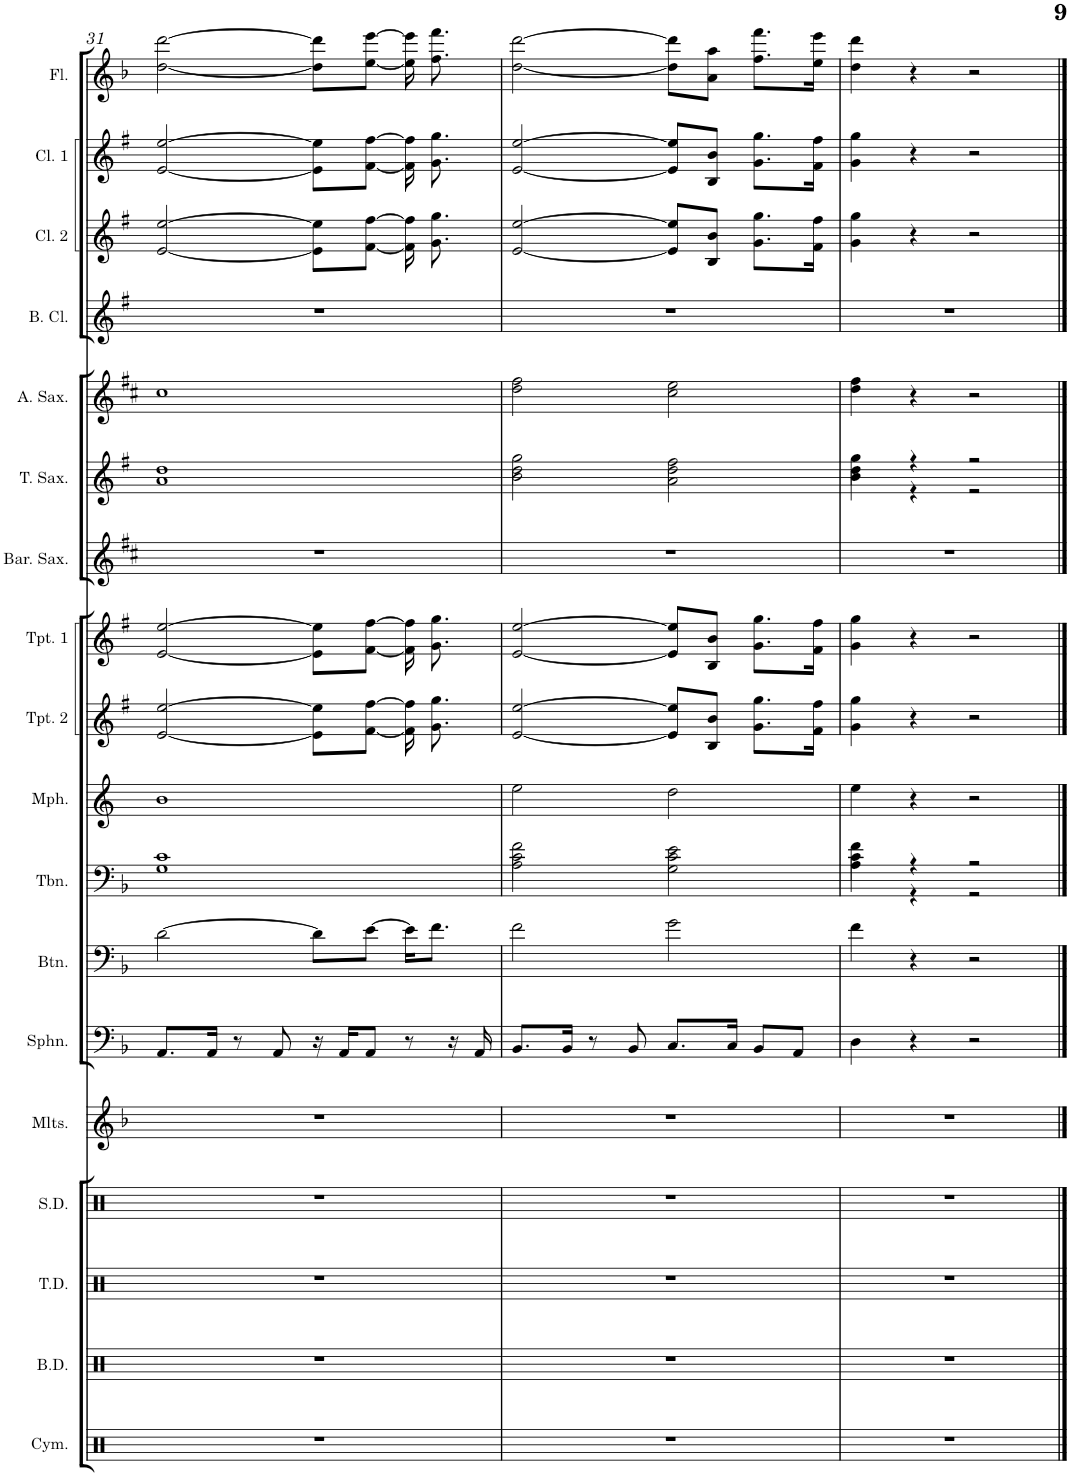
**kern	**kern	**kern	**kern	**kern	**kern	**kern	**kern	**kern	**kern	**kern	**kern	**kern	**kern	**kern	**kern	**kern	**kern
*part18	*part17	*part16	*part15	*part14	*part13	*part12	*part11	*part10	*part9	*part8	*part7	*part6	*part5	*part4	*part3	*part2	*part1
*staff18	*staff17	*staff16	*staff15	*staff14	*staff13	*staff12	*staff11	*staff10	*staff9	*staff8	*staff7	*staff6	*staff5	*staff4	*staff3	*staff2	*staff1
*I"Cymbals	*I"Bass Drums	*I"Tenor Drums	*I"Snare Drum	*I"Mallets	*I"Sousaphone	*I"Baritone	*I"Trombone	*I"Mellophone	*I"Trumpet 2	*I"Trumpet 1	*I"Baritone Sax	*I"Tenor Sax	*I"Alto Sax	*I"Bass Clarinet	*I"Clarinet 2	*I"Clarinet 1	*I"Flute
*I'Cym.	*I'B.D.	*I'T.D.	*I'S.D.	*I'Mlts.	*I'Sphn.	*I'Btn.	*I'Tbn.	*I'Mph.	*I'Tpt. 2	*I'Tpt. 1	*I'Bar. Sax.	*I'T. Sax.	*I'A. Sax.	*I'B. Cl.	*I'Cl. 2	*I'Cl. 1	*I'Fl.
!!LO:PB:g=z
*clefX	*clefX	*clefX	*clefX	*clefG2	*clefF4	*clefF4	*clefF4	*clefG2	*clefG2	*clefG2	*clefG2	*clefG2	*clefG2	*clefG2	*clefG2	*clefG2	*clefG2
*	*	*	*	*Trd-7c-12	*	*Trd4c7	*	*Trd4c7	*Trd1c2	*Trd1c2	*Trd12c21	*Trd8c14	*Trd5c9	*Trd8c14	*Trd1c2	*Trd1c2	*
*k[]	*k[]	*k[]	*k[]	*k[b-]	*k[b-]	*k[b-]	*k[b-]	*k[]	*k[f#]	*k[f#]	*k[f#c#]	*k[f#]	*k[f#c#]	*k[f#]	*k[f#]	*k[f#]	*k[b-]
*M4/4	*M4/4	*M4/4	*M4/4	*M4/4	*M4/4	*M4/4	*M4/4	*M4/4	*M4/4	*M4/4	*M4/4	*M4/4	*M4/4	*M4/4	*M4/4	*M4/4	*M4/4
=31	=31	=31	=31	=31	=31	=31	=31	=31	=31	=31	=31	=31	=31	=31	=31	=31	=31
*	*	*	*	*	*	*	*^	*	*	*	*	*^	*	*	*	*	*
1r	1r	1r	1r	1r	8.AA/L	[>2d\	1c	1G	1b	[2e/ [2ee/	[2e/ [2ee/	1r	1dd	1a	1cc#	1r	[2e/ [2ee/	[2e/ [2ee/	[2dd\ [2ddd\
.	.	.	.	.	16AA/Jk	.	.	.	.	.	.	.	.	.	.	.	.	.	.
.	.	.	.	.	8r	.	.	.	.	.	.	.	.	.	.	.	.	.	.
.	.	.	.	.	8AA/	.	.	.	.	.	.	.	.	.	.	.	.	.	.
.	.	.	.	.	16r	8d\L]	.	.	.	8e\] 8ee\]L	8e\] 8ee\]L	.	.	.	.	.	8e\] 8ee\]L	8e\] 8ee\]L	8dd\] 8ddd\]L
.	.	.	.	.	16AA/KL	.	.	.	.	.	.	.	.	.	.	.	.	.	.
.	.	.	.	.	8AA/J	[>8e\J	.	.	.	[8f#\ [8ff#\J	[8f#\ [8ff#\J	.	.	.	.	.	[8f#\ [8ff#\J	[8f#\ [8ff#\J	[8ee\ [8eee\J
.	.	.	.	.	8r	16e\KL]	.	.	.	16f#\] 16ff#\]	16f#\] 16ff#\]	.	.	.	.	.	16f#\] 16ff#\]	16f#\] 16ff#\]	16ee\] 16eee\]
.	.	.	.	.	.	8.f\J	.	.	.	8.g\ 8.gg\	8.g\ 8.gg\	.	.	.	.	.	8.g\ 8.gg\	8.g\ 8.gg\	8.ff\ 8.fff\
.	.	.	.	.	16r	.	.	.	.	.	.	.	.	.	.	.	.	.	.
.	.	.	.	.	16AA/	.	.	.	.	.	.	.	.	.	.	.	.	.	.
=32	=32	=32	=32	=32	=32	=32	=32	=32	=32	=32	=32	=32	=32	=32	=32	=32	=32	=32	=32
1r	1r	1r	1r	1r	8.BB-/L	2f\	2A\ 2c\	2f\	2ee\	[2e/ [2ee/	[2e/ [2ee/	1r	2b\ 2dd\	2gg\	2dd\ 2ff#\	1r	[2e/ [2ee/	[2e/ [2ee/	[2dd\ [2ddd\
.	.	.	.	.	16BB-/Jk	.	.	.	.	.	.	.	.	.	.	.	.	.	.
.	.	.	.	.	8r	.	.	.	.	.	.	.	.	.	.	.	.	.	.
.	.	.	.	.	8BB-/	.	.	.	.	.	.	.	.	.	.	.	.	.	.
.	.	.	.	.	8.C/L	2g\	2G\ 2c\	2e\	2dd\	8e/] 8ee/]L	8e/] 8ee/]L	.	2a\ 2dd\	2ff#\	2cc#\ 2ee\	.	8e/] 8ee/]L	8e/] 8ee/]L	8dd\] 8ddd\]L
.	.	.	.	.	.	.	.	.	.	8B/ 8b/J	8B/ 8b/J	.	.	.	.	.	8B/ 8b/J	8B/ 8b/J	8a\ 8aa\J
.	.	.	.	.	16C/Jk	.	.	.	.	.	.	.	.	.	.	.	.	.	.
.	.	.	.	.	8BB-/L	.	.	.	.	8.g\ 8.gg\L	8.g\ 8.gg\L	.	.	.	.	.	8.g\ 8.gg\L	8.g\ 8.gg\L	8.ff\ 8.fff\L
.	.	.	.	.	8AA/J	.	.	.	.	.	.	.	.	.	.	.	.	.	.
.	.	.	.	.	.	.	.	.	.	16f#\ 16ff#\Jk	16f#\ 16ff#\Jk	.	.	.	.	.	16f#\ 16ff#\Jk	16f#\ 16ff#\Jk	16ee\ 16eee\Jk
=33	=33	=33	=33	=33	=33	=33	=33	=33	=33	=33	=33	=33	=33	=33	=33	=33	=33	=33	=33
1r	1r	1r	1r	1r	4D\	4f\	4A\ 4c\	4f\	4ee\	4g\ 4gg\	4g\ 4gg\	1r	4b\ 4dd\	4gg\	4dd\ 4ff#\	1r	4g\ 4gg\	4g\ 4gg\	4dd\ 4ddd\
.	.	.	.	.	4r	4r	4r	4r	4r	4r	4r	.	4r	4r	4r	.	4r	4r	4r
.	.	.	.	.	2r	2r	2r	2r	2r	2r	2r	.	2r	2r	2r	.	2r	2r	2r
*	*	*	*	*	*	*	*v	*v	*	*	*	*	*v	*v	*	*	*	*	*
==	==	==	==	==	==	==	==	==	==	==	==	==	==	==	==	==	==
*-	*-	*-	*-	*-	*-	*-	*-	*-	*-	*-	*-	*-	*-	*-	*-	*-	*-
